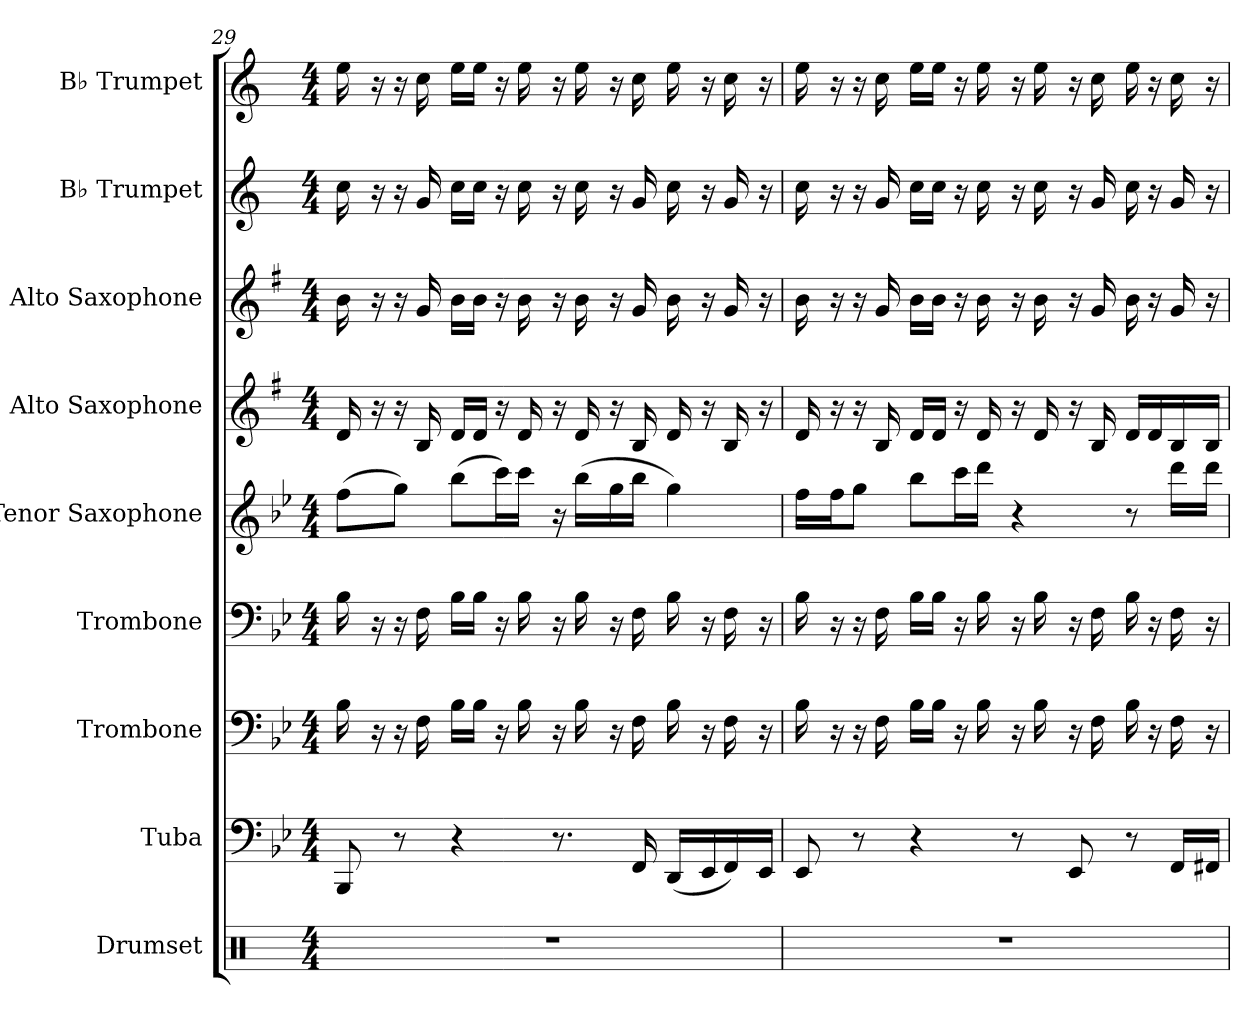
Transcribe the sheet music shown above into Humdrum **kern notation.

**kern	**kern	**kern	**kern	**kern	**kern	**kern	**kern	**kern
*part9	*part8	*part7	*part6	*part5	*part4	*part3	*part2	*part1
*staff9	*staff8	*staff7	*staff6	*staff5	*staff4	*staff3	*staff2	*staff1
*I"Drumset	*I"Tuba	*I"Trombone	*I"Trombone	*I"Tenor Saxophone	*I"Alto Saxophone	*I"Alto Saxophone	*I"B♭ Trumpet	*I"B♭ Trumpet
*I'D. Set	*I'Tba.	*I'Tbn.	*I'Tbn.	*I'T. Sax.	*I'A. Sax.	*I'A. Sax.	*I'B♭ Tpt.	*I'B♭ Tpt.
!!LO:PB:g=z
*clefX	*clefF4	*clefF4	*clefF4	*clefG2	*clefG2	*clefG2	*clefG2	*clefG2
*	*	*	*	*ITrd8c14	*ITrd5c9	*ITrd5c9	*ITrd1c2	*ITrd1c2
*k[]	*k[b-e-]	*k[b-e-]	*k[b-e-]	*k[b-e-]	*k[b-e-]	*k[b-e-]	*k[b-e-]	*k[b-e-]
*M4/4	*M4/4	*M4/4	*M4/4	*M4/4	*M4/4	*M4/4	*M4/4	*M4/4
=29	=29	=29	=29	=29	=29	=29	=29	=29
1r	8BBB-/	16B-\	16B-\	(>8f\L	16F/	16d\	16b-\	16dd\
.	.	16r	16r	.	16r	16r	16r	16r
.	8r	16r	16r	8g\J)	16r	16r	16r	16r
.	.	16F\	16F\	.	16D/	16B-/	16f/	16b-\
.	4r	16B-\LL	16B-\LL	(>8b-\L	16F/LL	16d\LL	16b-\LL	16dd\LL
.	.	16B-\JJ	16B-\JJ	.	16F/JJ	16d\JJ	16b-\JJ	16dd\JJ
.	.	16r	16r	16cc\L)	16r	16r	16r	16r
.	.	16B-\	16B-\	16cc\JJ	16F/	16d\	16b-\	16dd\
.	8.r	16r	16r	16r	16r	16r	16r	16r
.	.	16B-\	16B-\	(>16b-\LL	16F/	16d\	16b-\	16dd\
.	.	16r	16r	16g\	16r	16r	16r	16r
.	16FF/	16F\	16F\	16b-\JJ	16D/	16B-/	16f/	16b-\
.	(<16DD/LL	16B-\	16B-\	4g\)	16F/	16d\	16b-\	16dd\
.	16EE-/	16r	16r	.	16r	16r	16r	16r
.	16FF/)	16F\	16F\	.	16D/	16B-/	16f/	16b-\
.	16EE-/JJ	16r	16r	.	16r	16r	16r	16r
=30	=30	=30	=30	=30	=30	=30	=30	=30
1r	8EE-/	16B-\	16B-\	16f\LL	16F/	16d\	16b-\	16dd\
.	.	16r	16r	16f\J	16r	16r	16r	16r
.	8r	16r	16r	8g\J	16r	16r	16r	16r
.	.	16F\	16F\	.	16D/	16B-/	16f/	16b-\
.	4r	16B-\LL	16B-\LL	8b-\L	16F/LL	16d\LL	16b-\LL	16dd\LL
.	.	16B-\JJ	16B-\JJ	.	16F/JJ	16d\JJ	16b-\JJ	16dd\JJ
.	.	16r	16r	16cc\L	16r	16r	16r	16r
.	.	16B-\	16B-\	16dd\JJ	16F/	16d\	16b-\	16dd\
.	8r	16r	16r	4r	16r	16r	16r	16r
.	.	16B-\	16B-\	.	16F/	16d\	16b-\	16dd\
.	8EE-/	16r	16r	.	16r	16r	16r	16r
.	.	16F\	16F\	.	16D/	16B-/	16f/	16b-\
.	8r	16B-\	16B-\	8r	16F/LL	16d\	16b-\	16dd\
.	.	16r	16r	.	16F/	16r	16r	16r
.	16FF/LL	16F\	16F\	16dd\LL	16D/	16B-/	16f/	16b-\
.	16FF#X/JJ	16r	16r	16dd\JJ	16D/JJ	16r	16r	16r
=	=	=	=	=	=	=	=	=
*-	*-	*-	*-	*-	*-	*-	*-	*-
